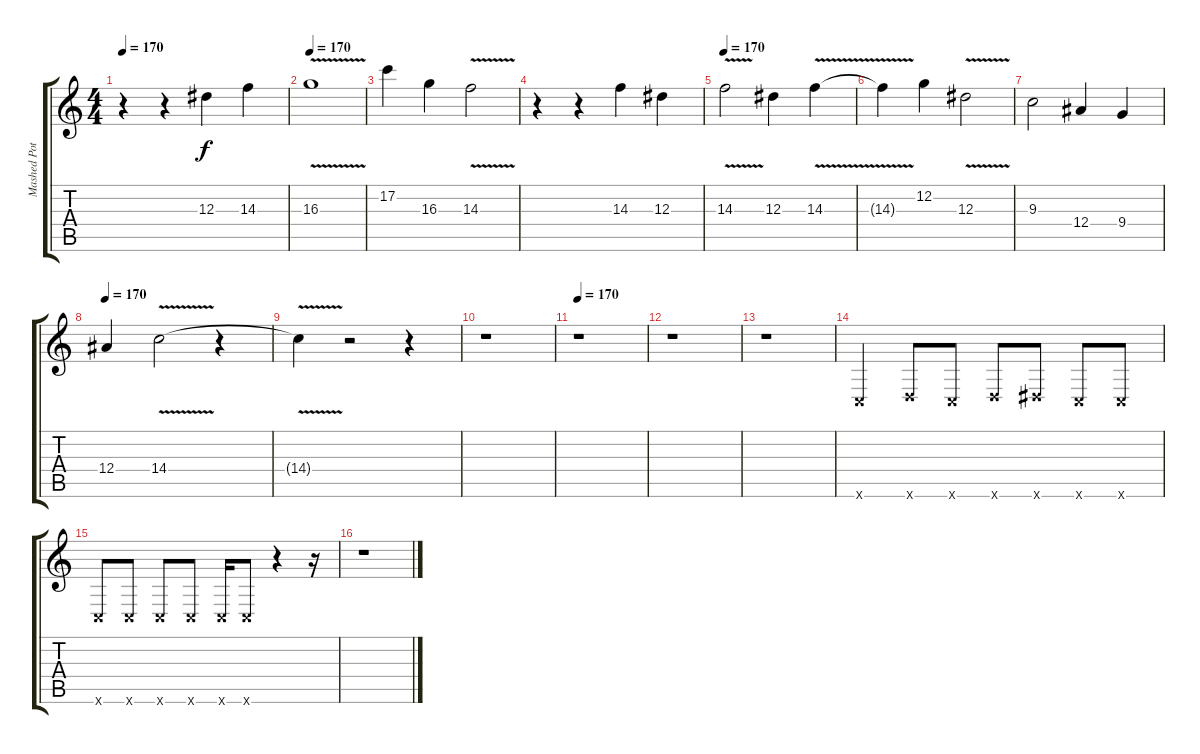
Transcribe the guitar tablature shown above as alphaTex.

\track ("Mashed Potato Jonhson" "Mashed Pot") {instrument acousticguitarsteel}
\staff {score tabs}
\tuning (C4 G3 Eb3 Bb2 F2 C2) {hide}
\ts (4 4)
\tempo 170
\clef g2
\ks c
r.4{dy f} r.4 12.3.4 14.3.4 |
\tempo 170
16.3{v}.1 |
17.2.4 16.3.4 14.3{v}.2 |
r.4 r.4 14.3.4 12.3.4 |
\tempo 170
14.3{v}.2 12.3.4 14.3{v}.4 |
14.3{t}.4 12.2.4 12.3{v}.2 |
9.3.2 12.4.4 9.4.4 |
\tempo 170
12.4.4 14.4{v}.2 r.4 |
14.4{t}.4 r.2 r.4 |
r.1 |
\tempo 170
r.1 |
r.1 |
r.1 |
0.6{x}.4 2.6{x}.8 0.6{x}.8 2.6{x}.8 3.6{x}.8 0.6{x}.8 0.6{x}.8 |
0.6{x}.8 0.6{x}.8 0.6{x}.8 0.6{x}.8 0.6{x}.16 0.6{x}.8 r.4 r.16 |
r.1
